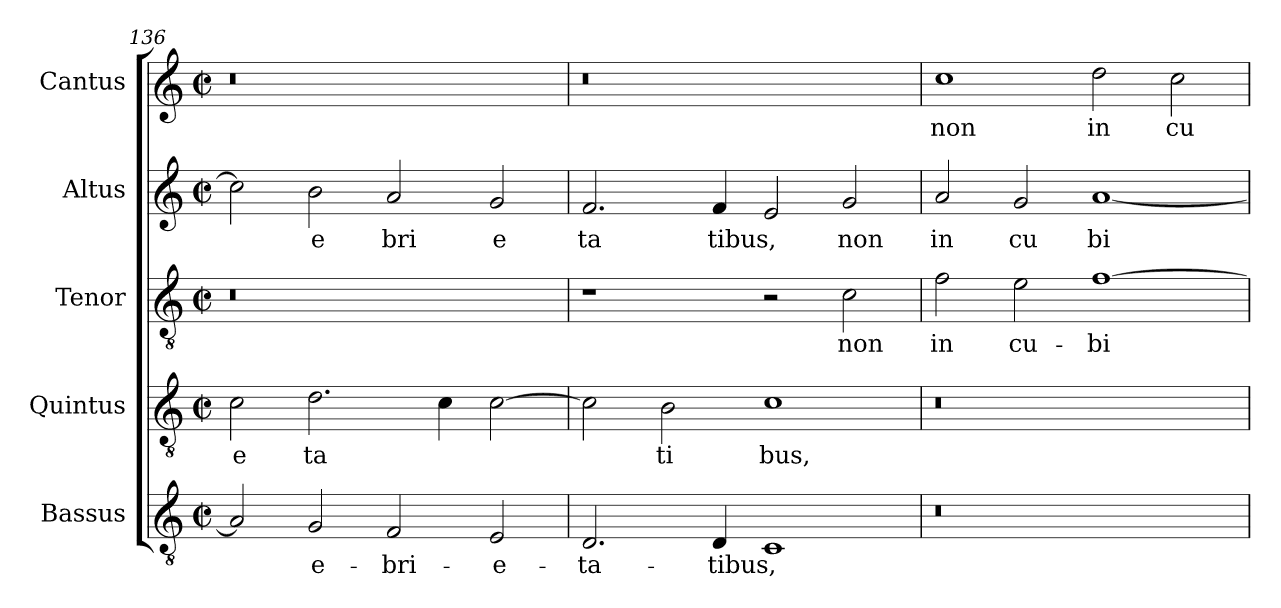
**kern	**text	**kern	**text	**kern	**text	**kern	**text	**kern	**text
*part5	*part5	*part4	*part4	*part3	*part3	*part2	*part2	*part1	*part1
*staff5	*staff5	*staff4	*staff4	*staff3	*staff3	*staff2	*staff2	*staff1	*staff1
*I"Bassus	*	*I"Quintus	*	*I"Tenor	*	*I"Altus	*	*I"Cantus	*
*clefGv2	*	*clefGv2	*	*clefGv2	*	*clefG2	*	*clefG2	*
*M2/2	*	*M2/2	*	*M2/2	*	*M2/2	*	*M2/2	*
*met(c|)	*	*met(c|)	*	*met(c|)	*	*met(c|)	*	*met(c|)	*
=136	=136	=136	=136	=136	=136	=136	=136	=136	=136
!	!	!	!LO:LY:b:cj	!	!	!	!	!	!
2A/]	.	2c\	e	0r	.	2cc\]	.	0r	.
!	!LO:LY:b:cj	!	!LO:LY:b:cj	!	!	!	!LO:LY:b:cj	!	!
2G/	e-	2.d\	ta	.	.	2b\	e	.	.
!	!LO:LY:b:cj	!	!	!	!	!	!LO:LY:b:cj	!	!
2F/	-bri-	.	.	.	.	2a/	bri	.	.
.	.	4c\	.	.	.	.	.	.	.
!	!LO:LY:b:cj	!	!	!	!	!	!LO:LY:b:cj	!	!
2E/	-e-	[>2c\	.	.	.	2g/	e	.	.
=137	=137	=137	=137	=137	=137	=137	=137	=137	=137
!	!LO:LY:b:cj	!	!	!	!	!	!LO:LY:b:cj	!	!
2.D/	-ta-	2c\]	.	1r	.	2.f/	ta	0r	.
!	!	!	!LO:LY:b:cj	!	!	!	!	!	!
.	.	2B\	ti	.	.	.	.	.	.
!	!LO:LY:b	!	!	!	!	!	!LO:LY:b	!	!
4D/	-tibus,	.	.	.	.	4f/	tibus,	.	.
!	!	!	!LO:LY:b:cj	!	!	!	!	!	!
1C	.	1c	bus,	2r	.	2e/	.	.	.
!	!	!	!	!	!LO:LY:b:cj	!	!LO:LY:b:cj	!	!
.	.	.	.	2c\	non	2g/	non	.	.
=138	=138	=138	=138	=138	=138	=138	=138	=138	=138
!	!	!	!	!	!LO:LY:b:cj	!	!LO:LY:b:cj	!	!LO:LY:b:cj
0r	.	0r	.	2f\	in	2a/	in	1cc	non
!	!	!	!	!	!LO:LY:b:cj	!	!LO:LY:b:cj	!	!
.	.	.	.	2e\	cu-	2g/	cu	.	.
!	!	!	!	!	!LO:LY:b:cj	!	!LO:LY:b:cj	!	!LO:LY:b:cj
.	.	.	.	[>1f	-bi-	[>1a	bi	2dd\	in
!	!	!	!	!	!	!	!	!	!LO:LY:b:cj
.	.	.	.	.	.	.	.	2cc\	cu
=	=	=	=	=	=	=	=	=	=
*-	*-	*-	*-	*-	*-	*-	*-	*-	*-
